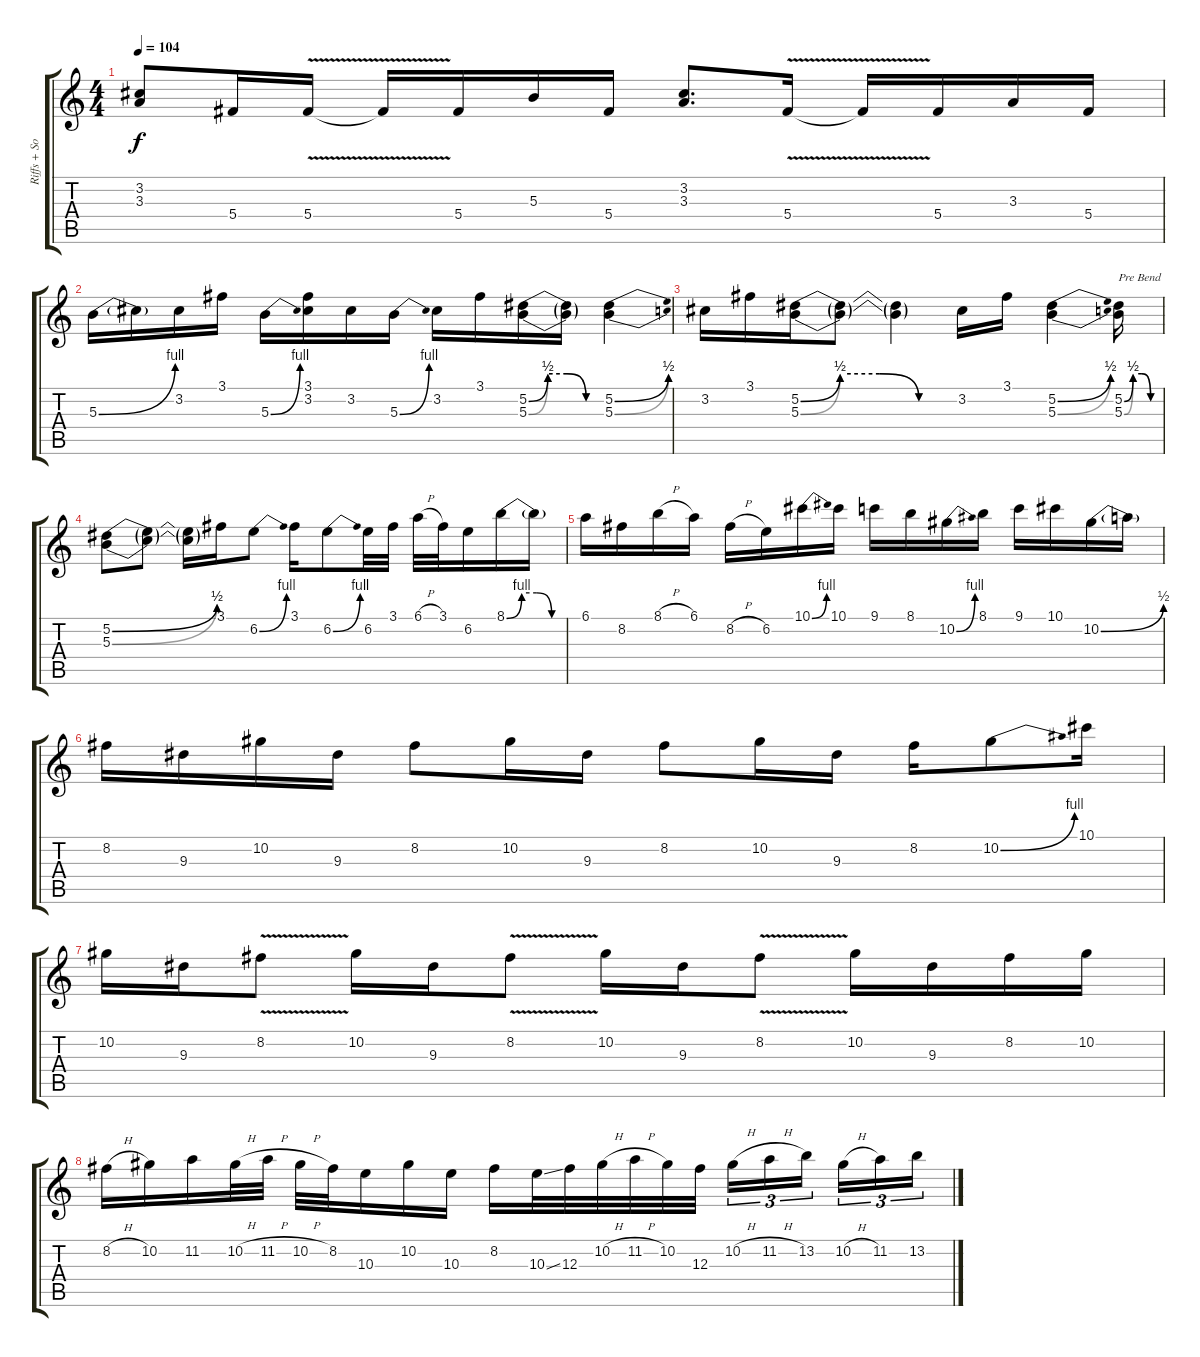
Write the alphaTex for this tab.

\track ("Riffs + Solo" "Riffs + So") {instrument overdrivenguitar}
\staff {score tabs}
\tuning (Eb4 Bb3 Gb3 Db3 Ab2 Eb2) {hide}
\ts (4 4)
\tempo 104
\clef g2
\ks c
(3.2 3.3).8{dy f} 5.4.16 5.4{v}.16 5.4{t}.16 5.4.16 5.3.16 5.4.16 (3.2 3.3).8{d} 5.4{v}.16 5.4{t}.16 5.4.16 3.3.16 5.4.16 |
5.3{be (bend 0 0 60 4)}.16 5.3{t}.16 3.2.16 3.1.16 5.3{be (bend 0 0 60 4)}.16 (3.1 3.2).16 3.2.16 5.3{be (bend 0 0 60 4)}.16 3.2.16 3.1.16 (5.2{be (custom 0 0 15 2 30 2 45 0 60 0)} 5.3{be (custom 0 0 15 2 30 2 45 0 60 0)}).16 (5.2{t} 5.3{t}).16 (5.2{be (bend 0 0 60 2)} 5.3{be (bend 0 0 60 2)}).4 |
3.2.16 3.1.16 (5.2{be (custom 0 0 15 2 30 2 45 0 60 0)} 5.3{be (custom 0 0 15 2 30 2 45 0 60 0)}).16 (5.2{t} 5.3{t}).8 (5.2{t} 5.3{t}).4 3.2.16 3.1.16 (5.2{be (bend 0 0 60 2)} 5.3{be (bend 0 0 60 2)}).4 (5.2{be (custom 0 0 15 2 30 2 45 0 60 0)} 5.3{be (custom 0 0 15 2 30 2 45 0 60 0)}).16{txt "Pre Bend"} |
(5.2{be (bend 0 0 60 2)} 5.3{be (bend 0 0 60 2)}).8 (5.2{t} 5.3{t}).8 (5.2{t} 5.3{t}).16 3.1.16 6.2{be (bend 0 0 60 4)}.8 3.1.16 6.2{be (bend 0 0 60 4)}.8 6.2.32 3.1.32 6.1{h}.32 3.1.32 6.2.16 8.1{be (custom 0 0 15 4 30 4 45 0 60 0)}.16 8.1{t}.16 |
6.1.16 8.2.16 8.1{h}.16 6.1.16 8.2{h}.16 6.2.16 10.1{be (bend 0 0 60 4)}.16 10.1.16 9.1.16 8.1.16 10.2{be (bend 0 0 60 4)}.16 8.1.16 9.1.16 10.1.16 10.2{be (bend 0 0 60 2)}.16 10.2{t}.16 |
8.2.16 9.3.16 10.2.16 9.3.16 8.2.8 10.2.16 9.3.16 8.2.8 10.2.16 9.3.16 8.2.16 10.2{be (bend 0 0 60 4)}.8 10.1.16 |
10.2.16 9.3.16 8.2{v}.8 10.2.16 9.3.16 8.2{v}.8 10.2.16 9.3.16 8.2{v}.8 10.2.16 9.3.16 8.2.16 10.2.16 |
8.2{h}.16 10.2.16 11.2.16 10.2{h}.32 11.2{h}.32 10.2{h}.32 8.2.32 10.3.16 10.2.16 10.3.16 8.2.16 10.3{ss}.32 12.3.32 10.2{h}.32 11.2{h}.32 10.2.32 12.3.32 10.2{h}.16{tu (3 2)} 11.2{h}.16{tu (3 2)} 13.2.16{tu (3 2) beam splitsecondary} 10.2{h}.16{tu (3 2)} 11.2.16{tu (3 2)} 13.2.16{tu (3 2)}
